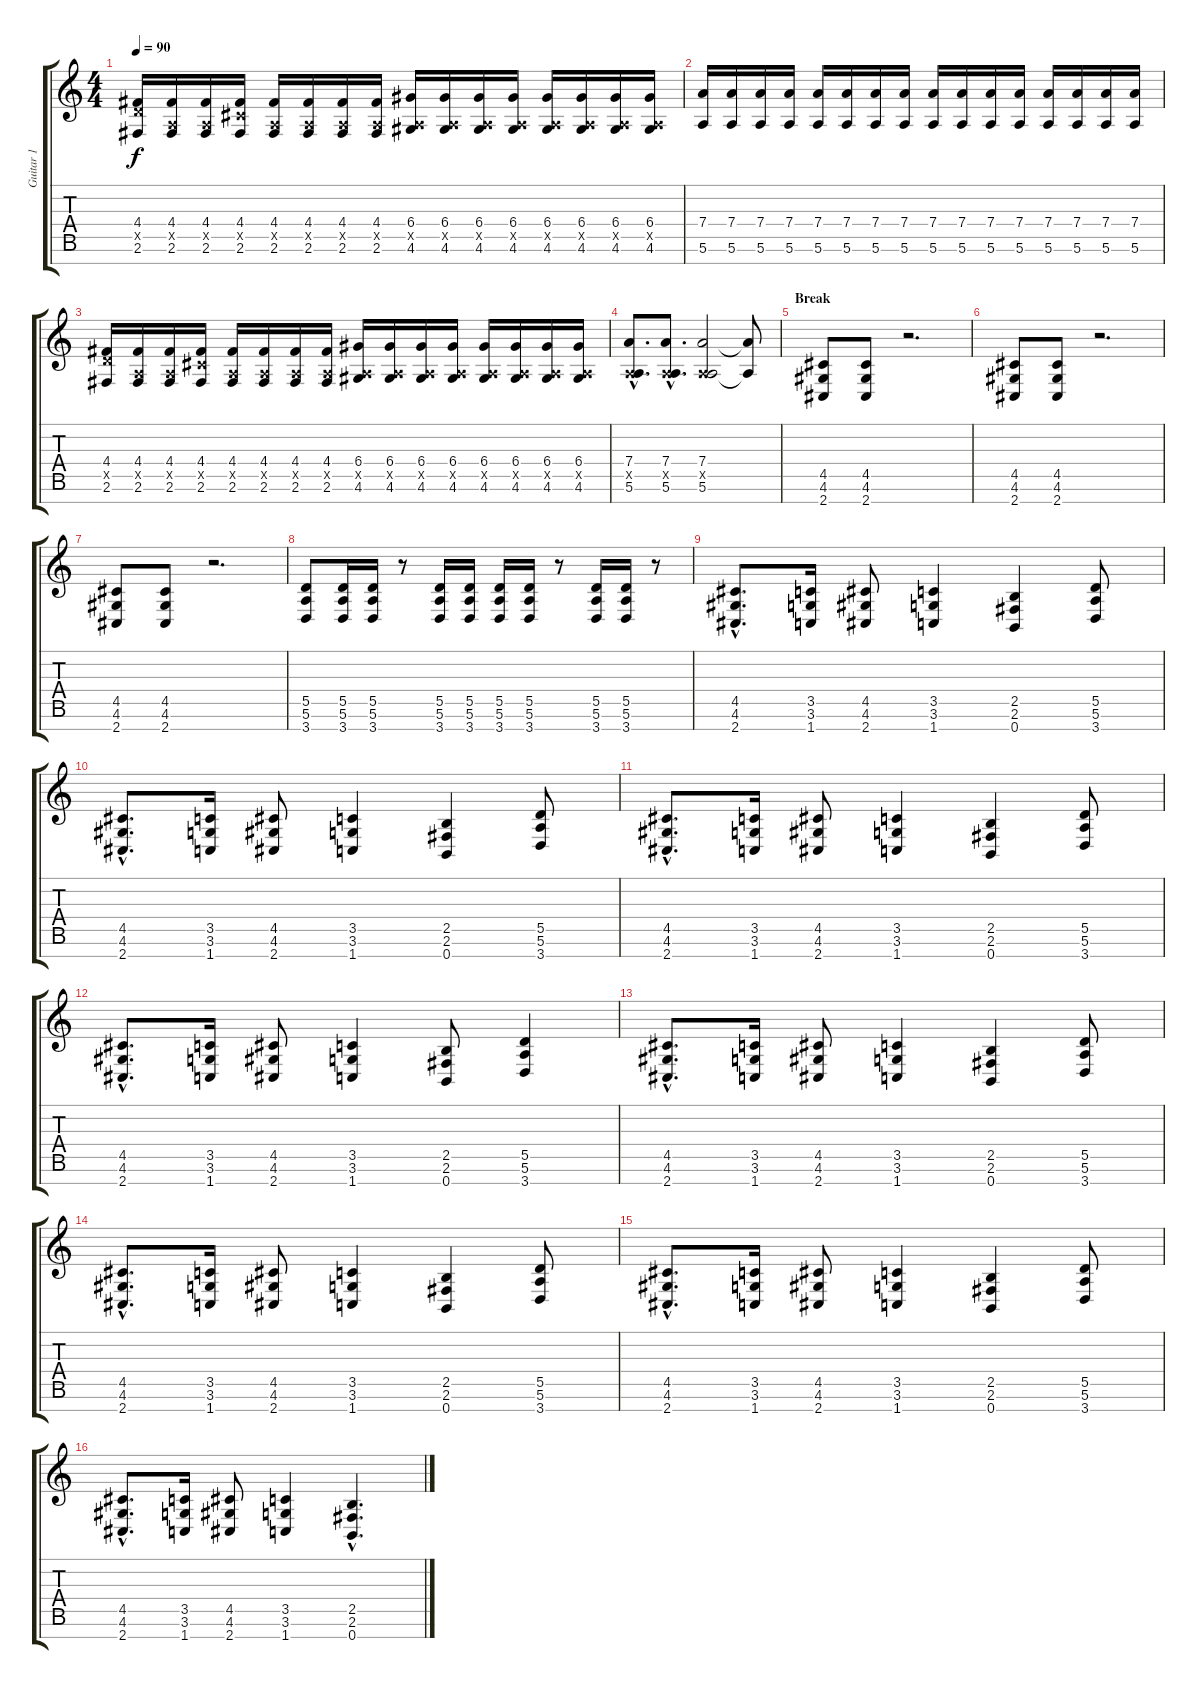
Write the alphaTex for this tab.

\track ("Guitar 1" "Guitar 1") {instrument distortionguitar}
\staff {score tabs}
\tuning (E4 B3 G3 D3 A2 E2 B1) {hide}
\ts (4 4)
\tempo 90
\clef g2
\ks c
(4.4 5.5{x} 2.6).16{dy f} (4.4 0.5{x} 2.6).16 (4.4 0.5{x} 2.6).16 (4.4 4.5{x} 2.6).16 (4.4 0.5{x} 2.6).16 (4.4 0.5{x} 2.6).16 (4.4 0.5{x} 2.6).16 (4.4 0.5{x} 2.6).16 (6.4 0.5{x} 4.6).16 (6.4 0.5{x} 4.6).16 (6.4 0.5{x} 4.6).16 (6.4 0.5{x} 4.6).16 (6.4 0.5{x} 4.6).16 (6.4 0.5{x} 4.6).16 (6.4 0.5{x} 4.6).16 (6.4 0.5{x} 4.6).16 |
(7.4 5.6).16 (7.4 5.6).16 (7.4 5.6).16 (7.4 5.6).16 (7.4 5.6).16 (7.4 5.6).16 (7.4 5.6).16 (7.4 5.6).16 (7.4 5.6).16 (7.4 5.6).16 (7.4 5.6).16 (7.4 5.6).16 (7.4 5.6).16 (7.4 5.6).16 (7.4 5.6).16 (7.4 5.6).16 |
(4.4 5.5{x} 2.6).16 (4.4 0.5{x} 2.6).16 (4.4 0.5{x} 2.6).16 (4.4 4.5{x} 2.6).16 (4.4 0.5{x} 2.6).16 (4.4 0.5{x} 2.6).16 (4.4 0.5{x} 2.6).16 (4.4 0.5{x} 2.6).16 (6.4 0.5{x} 4.6).16 (6.4 0.5{x} 4.6).16 (6.4 0.5{x} 4.6).16 (6.4 0.5{x} 4.6).16 (6.4 0.5{x} 4.6).16 (6.4 0.5{x} 4.6).16 (6.4 0.5{x} 4.6).16 (6.4 0.5{x} 4.6).16 |
(7.4{hac} 0.5{hac x} 5.6{hac}).8{d} (7.4{hac} 0.5{hac x} 5.6{hac}).8{d} (7.4 0.5{x} 5.6).2 (7.4{t} 5.6{t}).8 |
\section ("" "Break")
(4.5 4.6 2.7).8 (4.5 4.6 2.7).8 r.2{d} |
(4.5 4.6 2.7).8 (4.5 4.6 2.7).8 r.2{d} |
(4.5 4.6 2.7).8 (4.5 4.6 2.7).8 r.2{d} |
(5.5 5.6 3.7).8 (5.5 5.6 3.7).16 (5.5 5.6 3.7).16 r.8 (5.5 5.6 3.7).16 (5.5 5.6 3.7).16 (5.5 5.6 3.7).16 (5.5 5.6 3.7).16 r.8 (5.5 5.6 3.7).16 (5.5 5.6 3.7).16 r.8 |
(4.5{hac} 4.6{hac} 2.7{hac}).8{d} (3.5 3.6 1.7).16 (4.5 4.6 2.7).8 (3.5 3.6 1.7).4 (2.5 2.6 0.7).4 (5.5 5.6 3.7).8 |
(4.5{hac} 4.6{hac} 2.7{hac}).8{d} (3.5 3.6 1.7).16 (4.5 4.6 2.7).8 (3.5 3.6 1.7).4 (2.5 2.6 0.7).4 (5.5 5.6 3.7).8 |
(4.5{hac} 4.6{hac} 2.7{hac}).8{d} (3.5 3.6 1.7).16 (4.5 4.6 2.7).8 (3.5 3.6 1.7).4 (2.5 2.6 0.7).4 (5.5 5.6 3.7).8 |
(4.5{hac} 4.6{hac} 2.7{hac}).8{d} (3.5 3.6 1.7).16 (4.5 4.6 2.7).8 (3.5 3.6 1.7).4 (2.5 2.6 0.7).8 (5.5 5.6 3.7).4 |
(4.5{hac} 4.6{hac} 2.7{hac}).8{d} (3.5 3.6 1.7).16 (4.5 4.6 2.7).8 (3.5 3.6 1.7).4 (2.5 2.6 0.7).4 (5.5 5.6 3.7).8 |
(4.5{hac} 4.6{hac} 2.7{hac}).8{d} (3.5 3.6 1.7).16 (4.5 4.6 2.7).8 (3.5 3.6 1.7).4 (2.5 2.6 0.7).4 (5.5 5.6 3.7).8 |
(4.5{hac} 4.6{hac} 2.7{hac}).8{d} (3.5 3.6 1.7).16 (4.5 4.6 2.7).8 (3.5 3.6 1.7).4 (2.5 2.6 0.7).4 (5.5 5.6 3.7).8 |
(4.5{hac} 4.6{hac} 2.7{hac}).8{d} (3.5 3.6 1.7).16 (4.5 4.6 2.7).8 (3.5 3.6 1.7).4 (2.5{hac} 2.6{hac} 0.7{hac}).4{d}
